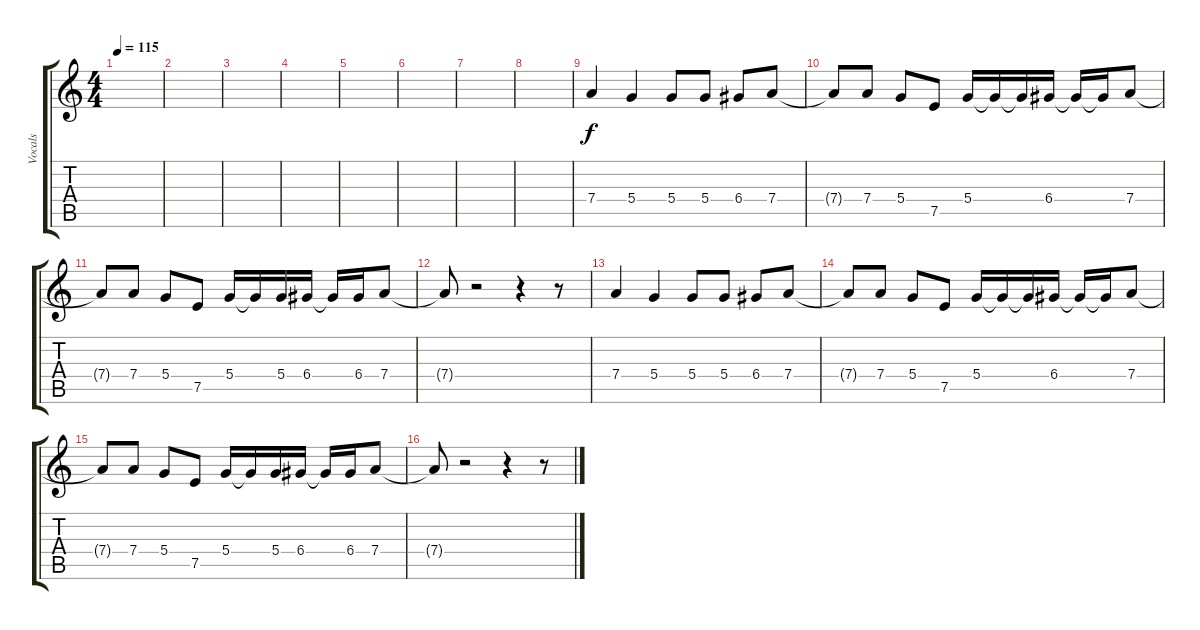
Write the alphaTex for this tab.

\track ("Vocals" "Vocals") {instrument electricguitarclean}
\staff {score tabs}
\tuning (E4 B3 G3 D3 A2 E2) {hide}
\ts (4 4)
\tempo 115
\clef g2
\ks c
|
|
|
|
|
|
|
|
7.4.4 5.4.4 5.4.8 5.4.8 6.4.8 7.4.8 |
7.4{t}.8 7.4.8 5.4.8 7.5.8 5.4.16 5.4{t}.16 5.4{t}.16 6.4.16 6.4{t}.16 6.4{t}.16 7.4.8 |
7.4{t}.8 7.4.8 5.4.8 7.5.8 5.4.16 5.4{t}.16 5.4.16 6.4.16 6.4{t}.16 6.4.16 7.4.8 |
7.4{t}.8 r.2 r.4 r.8 |
7.4.4 5.4.4 5.4.8 5.4.8 6.4.8 7.4.8 |
7.4{t}.8 7.4.8 5.4.8 7.5.8 5.4.16 5.4{t}.16 5.4{t}.16 6.4.16 6.4{t}.16 6.4{t}.16 7.4.8 |
7.4{t}.8 7.4.8 5.4.8 7.5.8 5.4.16 5.4{t}.16 5.4.16 6.4.16 6.4{t}.16 6.4.16 7.4.8 |
7.4{t}.8 r.2 r.4 r.8
